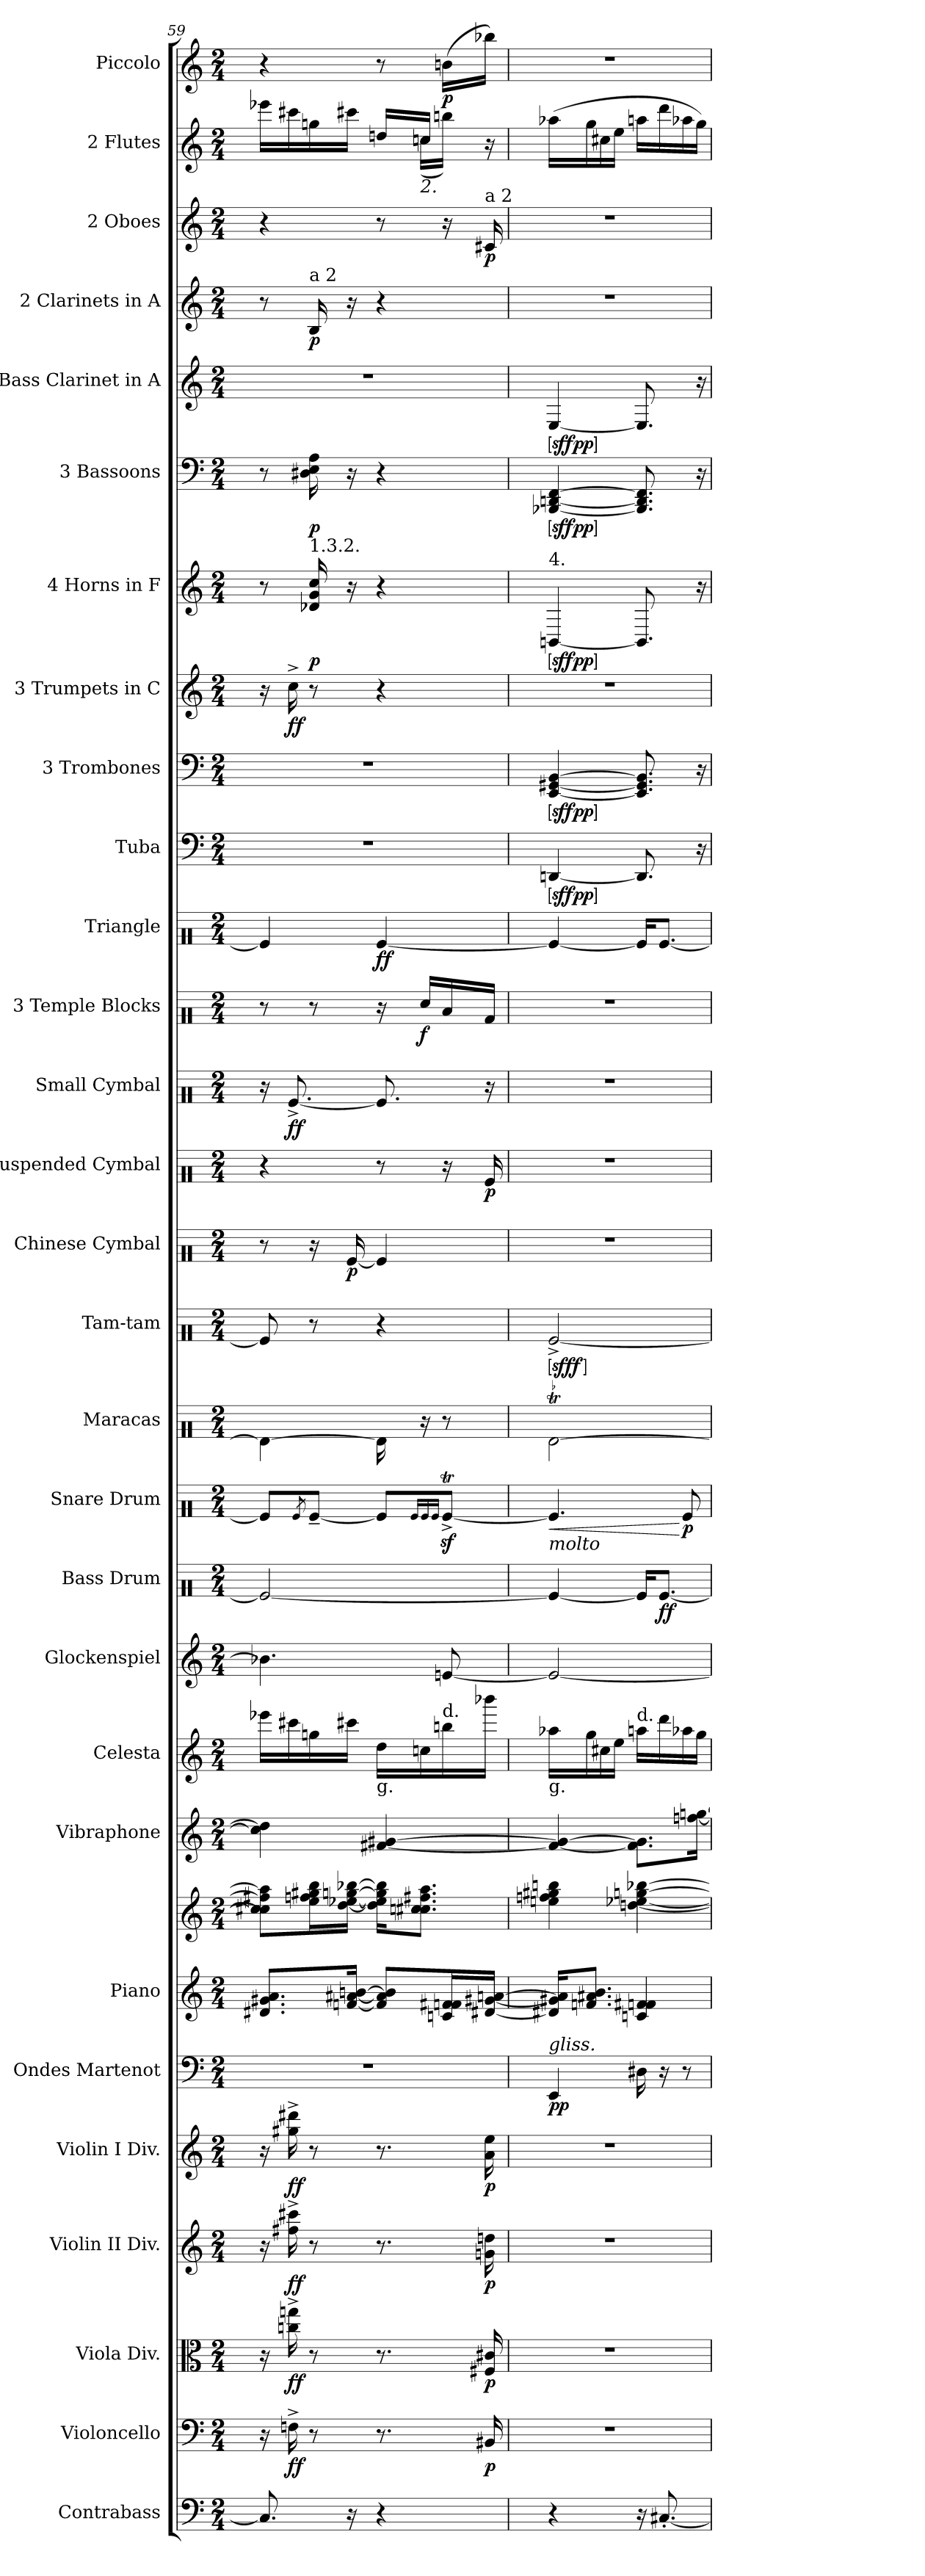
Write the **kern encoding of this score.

**kern	**kern	**dynam	**kern	**dynam	**kern	**dynam	**kern	**dynam	**kern	**dynam	**kern	**kern	**kern	**kern	**kern	**kern	**dynam	**kern	**dynam	**kern	**kern	**dynam	**kern	**dynam	**kern	**dynam	**kern	**dynam	**kern	**dynam	**kern	**dynam	**kern	**dynam	**kern	**dynam	**kern	**dynam	**kern	**dynam	**kern	**dynam	**kern	**dynam	**kern	**dynam	**kern	**dynam	**kern	**kern	**dynam
*part29	*part28	*part28	*part27	*part27	*part26	*part26	*part25	*part25	*part24	*part24	*part23	*part23	*part22	*part21	*part20	*part19	*part19	*part18	*part18	*part17	*part16	*part16	*part15	*part15	*part14	*part14	*part13	*part13	*part12	*part12	*part11	*part11	*part10	*part10	*part9	*part9	*part8	*part8	*part7	*part7	*part6	*part6	*part5	*part5	*part4	*part4	*part3	*part3	*part2	*part1	*part1
*staff30	*staff29	*staff29	*staff28	*staff28	*staff27	*staff27	*staff26	*staff26	*staff25	*staff25	*staff24	*staff23	*staff22	*staff21	*staff20	*staff19	*staff19	*staff18	*staff18	*staff17	*staff16	*staff16	*staff15	*staff15	*staff14	*staff14	*staff13	*staff13	*staff12	*staff12	*staff11	*staff11	*staff10	*staff10	*staff9	*staff9	*staff8	*staff8	*staff7	*staff7	*staff6	*staff6	*staff5	*staff5	*staff4	*staff4	*staff3	*staff3	*staff2	*staff1	*staff1
*I"Contrabass	*I"Violoncello	*	*I"Viola Div.	*	*I"Violin II Div.	*	*I"Violin I Div.	*	*I"Ondes Martenot	*	*I"Piano	*	*I"Vibraphone	*I"Celesta	*I"Glockenspiel	*I"Bass Drum	*	*I"Snare Drum	*	*I"Maracas	*I"Tam-tam	*	*I"Chinese Cymbal	*	*I"Suspended Cymbal	*	*I"Small Cymbal	*	*I"3 Temple Blocks	*	*I"Triangle	*	*I"Tuba	*	*I"3 Trombones	*	*I"3 Trumpets in C	*	*I"4 Horns in F	*	*I"3 Bassoons	*	*I"Bass Clarinet in A	*	*I"2 Clarinets in A	*	*I"2 Oboes	*	*I"2 Flutes	*I"Piccolo	*
*I'Cb.	*I'Vc.	*	*I'Vla.	*	*I'Vln. II	*	*I'Vln. I	*	*I'Ond.	*	*I'Pno.	*	*I'Vib.	*I'Cel.	*I'Glock.	*I'B. D.	*	*I'S. D.	*	*I'Mrcs.	*I'T.-t.	*	*I'Cym.	*	*I'Cym.	*	*	*	*I'T. Bl.	*	*I'Tri.	*	*I'Tba.	*	*I'Tbn.	*	*	*	*I'Hn.	*	*I'Bsn.	*	*I'B. Cl.	*	*I'Cl.	*	*I'Ob.	*	*I'Fl.	*I'Picc.	*
*clefF4	*clefF4	*	*clefC3	*	*clefG2	*	*clefG2	*	*clefF4	*	*clefG2	*clefG2	*clefG2	*clefG2	*clefG2	*clefX2	*	*clefX2	*	*clefX2	*clefX2	*	*clefX2	*	*clefX2	*	*clefX2	*	*clefX2	*	*clefX2	*	*clefF4	*	*clefF4	*	*clefG2	*	*clefG2	*	*clefF4	*	*clefG2	*	*clefG2	*	*clefG2	*	*clefG2	*clefG2	*
*	*	*	*	*	*	*	*	*	*	*	*	*	*	*	*	*	*	*	*	*	*	*	*	*	*	*	*	*	*	*	*	*	*	*	*	*	*	*	*ITrd4c7	*	*	*	*ITrd2c3	*	*ITrd2c3	*	*	*	*	*	*
*k[]	*k[]	*	*k[]	*	*k[]	*	*k[]	*	*k[]	*	*k[]	*k[]	*k[]	*k[]	*k[]	*k[]	*	*k[]	*	*k[]	*k[]	*	*k[]	*	*k[]	*	*k[]	*	*k[]	*	*k[]	*	*k[]	*	*k[]	*	*k[]	*	*k[b-]	*	*k[]	*	*k[f#c#g#]	*	*k[f#c#g#]	*	*k[]	*	*k[]	*k[]	*
*M2/4	*M2/4	*	*M2/4	*	*M2/4	*	*M2/4	*	*M2/4	*	*M2/4	*M2/4	*M2/4	*M2/4	*M2/4	*M2/4	*	*M2/4	*	*M2/4	*M2/4	*	*M2/4	*	*M2/4	*	*M2/4	*	*M2/4	*	*M2/4	*	*M2/4	*	*M2/4	*	*M2/4	*	*M2/4	*	*M2/4	*	*M2/4	*	*M2/4	*	*M2/4	*	*M2/4	*M2/4	*
=59	=59	=59	=59	=59	=59	=59	=59	=59	=59	=59	=59	=59	=59	=59	=59	=59	=59	=59	=59	=59	=59	=59	=59	=59	=59	=59	=59	=59	=59	=59	=59	=59	=59	=59	=59	=59	=59	=59	=59	=59	=59	=59	=59	=59	=59	=59	=59	=59	=59	=59	=59
*	*	*	*	*	*	*	*	*	*	*	*	*	*	*	*	*	*	*	*	*	*	*	*	*	*	*	*	*	*	*	*	*	*	*	*	*	*	*	*	*	*	*	*	*	*	*	*	*	*^	*	*
8.C]	16r	.	16r	.	16r	.	16r	.	2r	.	8.d#X 8.g#X 8.aL	8ccn] 8cc#X] 8ff#X] 8aa]L	4cc] 4dd]	16eee-XLL	4.b-X]	2Re/_	.	8Re/L]	.	4Rd\_	8Re/]	.	8r	.	4r	.	16r	.	8r	.	4Re/]	.	2r	.	2r	.	16r	.	8r	.	8r	.	2r	.	8r	.	4r	.	16eee-XLL	4ryy	4r	.
.	16Fn^	ff	16ccn^ 16ggn^	ff	16ff#X^ 16ccc#X^	ff	16gg#X^ 16ddd#X^	ff	.	.	.	.	.	16ccc#X	.	.	.	.	.	.	.	.	.	.	.	.	[8.Re^/	ff	.	.	.	.	.	.	.	.	16cc^	ff	.	.	.	.	.	.	.	.	.	.	16ccc#X	.	.	.
.	.	.	.	.	.	.	.	.	.	.	.	.	.	.	.	.	.	8qRe/	.	.	.	.	.	.	.	.	.	.	.	.	.	.	.	.	.	.	.	.	.	.	.	.	.	.	.	.	.	.	.	.	.	.
!	!	!	!	!	!	!	!	!	!	!	!	!	!	!	!	!	!	!	!	!	!	!	!	!	!	!	!	!	!	!	!	!	!	!	!	!	!	!	!	!	!	!	!	!	!LO:TX:a:t=a 2	!	!	!	!	!	!	!
!	!	!	!	!	!	!	!	!	!	!	!	!	!	!	!	!	!	!	!	!	!	!	!	!	!	!	!	!	!	!	!	!	!	!	!	!	!	!	!LO:TX:a:t=1.3.2.	!	!	!	!	!	!	!	!	!	!	!	!	!
.	8r	.	8r	.	8r	.	8r	.	.	.	.	16ee 16ffn 16gg#X 16bbL	.	16ggn	.	.	.	[8Re~/J	.	.	8r	.	16r	.	.	.	.	.	8r	.	.	.	.	.	.	.	8r	.	16G-X 16c 16f	p	16D#X 16E 16A	p	.	.	16G#	p	.	.	16ggn	.	.	.
16r	.	.	.	.	.	.	.	.	.	.	[16fn [16a#X [16bnJk	[16dd [16ee-X [16ggn [16bb-XJJ	.	16ccc#XJJ	.	.	.	.	.	.	.	.	[16Re/	p	.	.	.	.	.	.	.	.	.	.	.	.	.	.	16r	.	16r	.	.	.	16r	.	.	.	16ccc#XJJ	.	.	.
!	!	!	!	!	!	!	!	!	!	!	!	!	!	!LO:TX:b:t=g.	!	!	!	!	!	!	!	!	!	!	!	!	!	!	!	!	!	!	!	!	!	!	!	!	!	!	!	!	!	!	!	!	!	!	!	!	!	!
4r	8.r	.	8.r	.	8.r	.	8.r	.	.	.	8f] 8a#] 8b]L	16dd] 16ee-] 16gg] 16bb-]KL	[4f#X [4g#X	16ddLL	.	.	.	8Re/L]	.	16Rd\]	4r	.	4Re/]	.	8r	.	8.Re/]	.	16r	.	[4Re/	ff	.	.	.	.	4r	.	4r	.	4r	.	.	.	4r	.	8r	.	16ddnLL	16ryy	8r	.
!	!	!	!	!	!	!	!	!	!	!	!	!	!	!	!	!	!	!	!	!	!	!	!	!	!	!	!	!	!	!	!	!	!	!	!	!	!	!	!	!	!	!	!	!	!	!	!	!	!LO:TX:b:i:t=2.	!	!	!
.	.	.	.	.	.	.	.	.	.	.	.	8.ccn 8.cc#X 8.ff#X 8.aaJ	.	16ccn	.	.	.	.	.	16r	.	.	.	.	.	.	.	.	16Rcc/LL	f	.	.	.	.	.	.	.	.	.	.	.	.	.	.	.	.	.	.	16ccnJJ	(16ccnLL	.	.
.	.	.	.	.	.	.	.	.	.	.	.	.	.	.	.	.	.	16qqRe/LL	.	.	.	.	.	.	.	.	.	.	.	.	.	.	.	.	.	.	.	.	.	.	.	.	.	.	.	.	.	.	.	.	.	.
.	.	.	.	.	.	.	.	.	.	.	.	.	.	.	.	.	.	16qqRe/	.	.	.	.	.	.	.	.	.	.	.	.	.	.	.	.	.	.	.	.	.	.	.	.	.	.	.	.	.	.	.	.	.	.
.	.	.	.	.	.	.	.	.	.	.	.	.	.	.	.	.	.	16qqRe/JJ	.	.	.	.	.	.	.	.	.	.	.	.	.	.	.	.	.	.	.	.	.	.	.	.	.	.	.	.	.	.	.	.	.	.
!	!	!	!	!	!	!	!	!	!	!	!	!	!	!LO:TX:a:t=d.	!	!	!	!	!	!	!	!	!	!	!	!	!	!	!	!	!	!	!	!	!	!	!	!	!	!	!	!	!	!	!	!	!	!	!	!	!	!
.	.	.	.	.	.	.	.	.	.	.	16cn 16fn 16f#XL	.	.	16bbn	[8en	.	.	[8Rezt^/J	.	8r	.	.	.	.	16r	.	.	.	16Ra/	.	.	.	.	.	.	.	.	.	.	.	.	.	.	.	.	.	16r	.	16ryy	16bbnJJ)	(16bnLL	p
!	!	!	!	!	!	!	!	!	!	!	!	!	!	!	!	!	!	!	!	!	!	!	!	!	!	!	!	!	!	!	!	!	!	!	!	!	!	!	!	!	!	!	!	!	!	!	!LO:TX:a:t=a 2	!	!	!	!	!
.	16BB#X	p	16F#X 16c#X	p	16gn 16ddn	p	16a 16ee	p	.	.	[16d#X [16g#X [16anJJ	.	.	16bbb-XJJ	.	.	.	.	.	.	.	.	.	.	16Re/	p	16r	.	16Rf/JJ	.	.	.	.	.	.	.	.	.	.	.	.	.	.	.	.	.	16c#X	p	16r	16ryy	16bb-XJJ)	.
=60	=60	=60	=60	=60	=60	=60	=60	=60	=60	=60	=60	=60	=60	=60	=60	=60	=60	=60	=60	=60	=60	=60	=60	=60	=60	=60	=60	=60	=60	=60	=60	=60	=60	=60	=60	=60	=60	=60	=60	=60	=60	=60	=60	=60	=60	=60	=60	=60	=60	=60	=60	=60
!	!	!	!	!	!	!	!	!	!	!	!	!	!	!	!	!	!	!	!	!	!	!	!	!	!	!	!	!	!	!	!	!	!	!	!	!	!	!	!	!	!	!	!	!	!	!	!	!	!LO:TX:a:t=1.	!	!	!
!	!	!	!	!	!	!	!	!	!	!	!	!	!	!	!	!	!	!	!	!	!	!	!	!	!	!	!	!	!	!	!	!	!	!	!	!	!	!	!LO:TX:a:t=4.	!	!	!	!	!	!	!	!	!	!	!	!	!
!	!	!	!	!	!	!	!	!	!	!	!	!	!	!	!	!	!	!LO:TX:b:i:t=molto	!	!	!	!	!	!	!	!	!	!	!	!	!	!	!	!	!	!	!	!	!	!	!	!	!	!	!	!	!	!	!	!	!	!
!	!	!	!	!	!	!	!	!	!	!	!	!	!	!LO:TX:b:t=g.	!	!	!	!	!	!	!	!	!	!	!	!	!	!	!	!	!	!	!	!	!	!	!	!	!	!	!	!	!	!	!	!	!	!	!	!	!	!
!	!	!	!	!	!	!	!	!	!LO:TX:a:i:t=gliss.	!	!	!	!	!	!	!	!	!	!	!	!	!	!	!	!	!	!	!	!	!	!	!	!	!	!	!	!	!	!	!	!	!	!	!	!	!	!	!	!	!	!	!
!	!	!	!	!	!	!	!	!	!	!	!	!	!	!	!	!	!	!	!LO:HP:b	!	!	!LO:DY:ed=brack	!	!	!	!	!	!	!	!	!	!	!	!LO:DY:ed=brack	!	!LO:DY:ed=brack	!	!	!	!LO:DY:ed=brack	!	!LO:DY:ed=brack	!	!LO:DY:ed=brack	!	!	!	!	!	!	!	!
*	*	*	*	*	*	*	*	*	*	*	*	*	*	*	*	*	*	*	*	*	*	*	*	*	*	*	*	*	*	*	*	*	*	*	*	*	*	*	*	*	*	*	*	*	*	*	*	*	*v	*v	*	*
4r	2r	.	2r	.	2r	.	2r	.	4EE	pp	16d#X] 16g#X] 16a]KL	4een 4ffn 4gg#X 4bbn	4f#_ 4g#_	16aa-XLL	2e_	4Re/_	.	4.ReTTT/]	<	[2Rdt\	[2Re^/	sfff	2r	.	2r	.	2r	.	2r	.	4Re/_	.	[4DDn	sffpp	[4EE [4GG#X [4BB	sffpp	2r	.	[4EEn	sffpp	[4BBB-X [4DDn [4FF	sffpp	[4C#	sffpp	2r	.	2r	.	(16aa-XLL	2r	.
.	.	.	.	.	.	.	.	.	.	.	8.fn 8.a#X 8.bJ	.	.	16gg	.	.	.	.	.	.	.	.	.	.	.	.	.	.	.	.	.	.	.	.	.	.	.	.	.	.	.	.	.	.	.	.	.	.	16gg	.	.
.	.	.	.	.	.	.	.	.	.	.	.	.	.	16cc#X	.	.	.	.	.	.	.	.	.	.	.	.	.	.	.	.	.	.	.	.	.	.	.	.	.	.	.	.	.	.	.	.	.	.	16cc#X	.	.
.	.	.	.	.	.	.	.	.	.	.	.	.	.	16eeJJ	.	.	.	.	.	.	.	.	.	.	.	.	.	.	.	.	.	.	.	.	.	.	.	.	.	.	.	.	.	.	.	.	.	.	16eeJJ	.	.
!	!	!	!	!	!	!	!	!	!	!	!	!	!	!LO:TX:a:t=d.	!	!	!	!	!	!	!	!	!	!	!	!	!	!	!	!	!	!	!	!	!	!	!	!	!	!	!	!	!	!	!	!	!	!	!	!	!
16r	.	.	.	.	.	.	.	.	16D#X	.	4cn 4fn 4f#X	[4ddn [4ee-X [4ggn [4bb-X	8.f#] 8.g#]L	16aanLL	.	16Re/KL]	.	.	.	.	.	.	.	.	.	.	.	.	.	.	16Re/KL]	.	8.DD]	.	8.EE] 8.GG#] 8.BB]	.	.	.	8.EE]	.	8.BBB-] 8.DD] 8.FF]	.	8.C#]	.	.	.	.	.	16aanLL	.	.
[8.C#X'	.	.	.	.	.	.	.	.	16r	.	.	.	.	16ddd	.	[8.Re/J	ff	.	.	.	.	.	.	.	.	.	.	.	.	.	[8.Re/J	.	.	.	.	.	.	.	.	.	.	.	.	.	.	.	.	.	16ddd	.	.
.	.	.	.	.	.	.	.	.	8r	.	.	.	.	16aa-X	.	.	.	8Re/	[ p	.	.	.	.	.	.	.	.	.	.	.	.	.	.	.	.	.	.	.	.	.	.	.	.	.	.	.	.	.	16aa-X	.	.
.	.	.	.	.	.	.	.	.	.	.	.	.	[16ffn [16ggnJk	16ggJJ	.	.	.	.	.	.	.	.	.	.	.	.	.	.	.	.	.	.	16r	.	16r	.	.	.	16r	.	16r	.	16r	.	.	.	.	.	16ggJJ)	.	.
=	=	=	=	=	=	=	=	=	=	=	=	=	=	=	=	=	=	=	=	=	=	=	=	=	=	=	=	=	=	=	=	=	=	=	=	=	=	=	=	=	=	=	=	=	=	=	=	=	=	=	=
*-	*-	*-	*-	*-	*-	*-	*-	*-	*-	*-	*-	*-	*-	*-	*-	*-	*-	*-	*-	*-	*-	*-	*-	*-	*-	*-	*-	*-	*-	*-	*-	*-	*-	*-	*-	*-	*-	*-	*-	*-	*-	*-	*-	*-	*-	*-	*-	*-	*-	*-	*-
